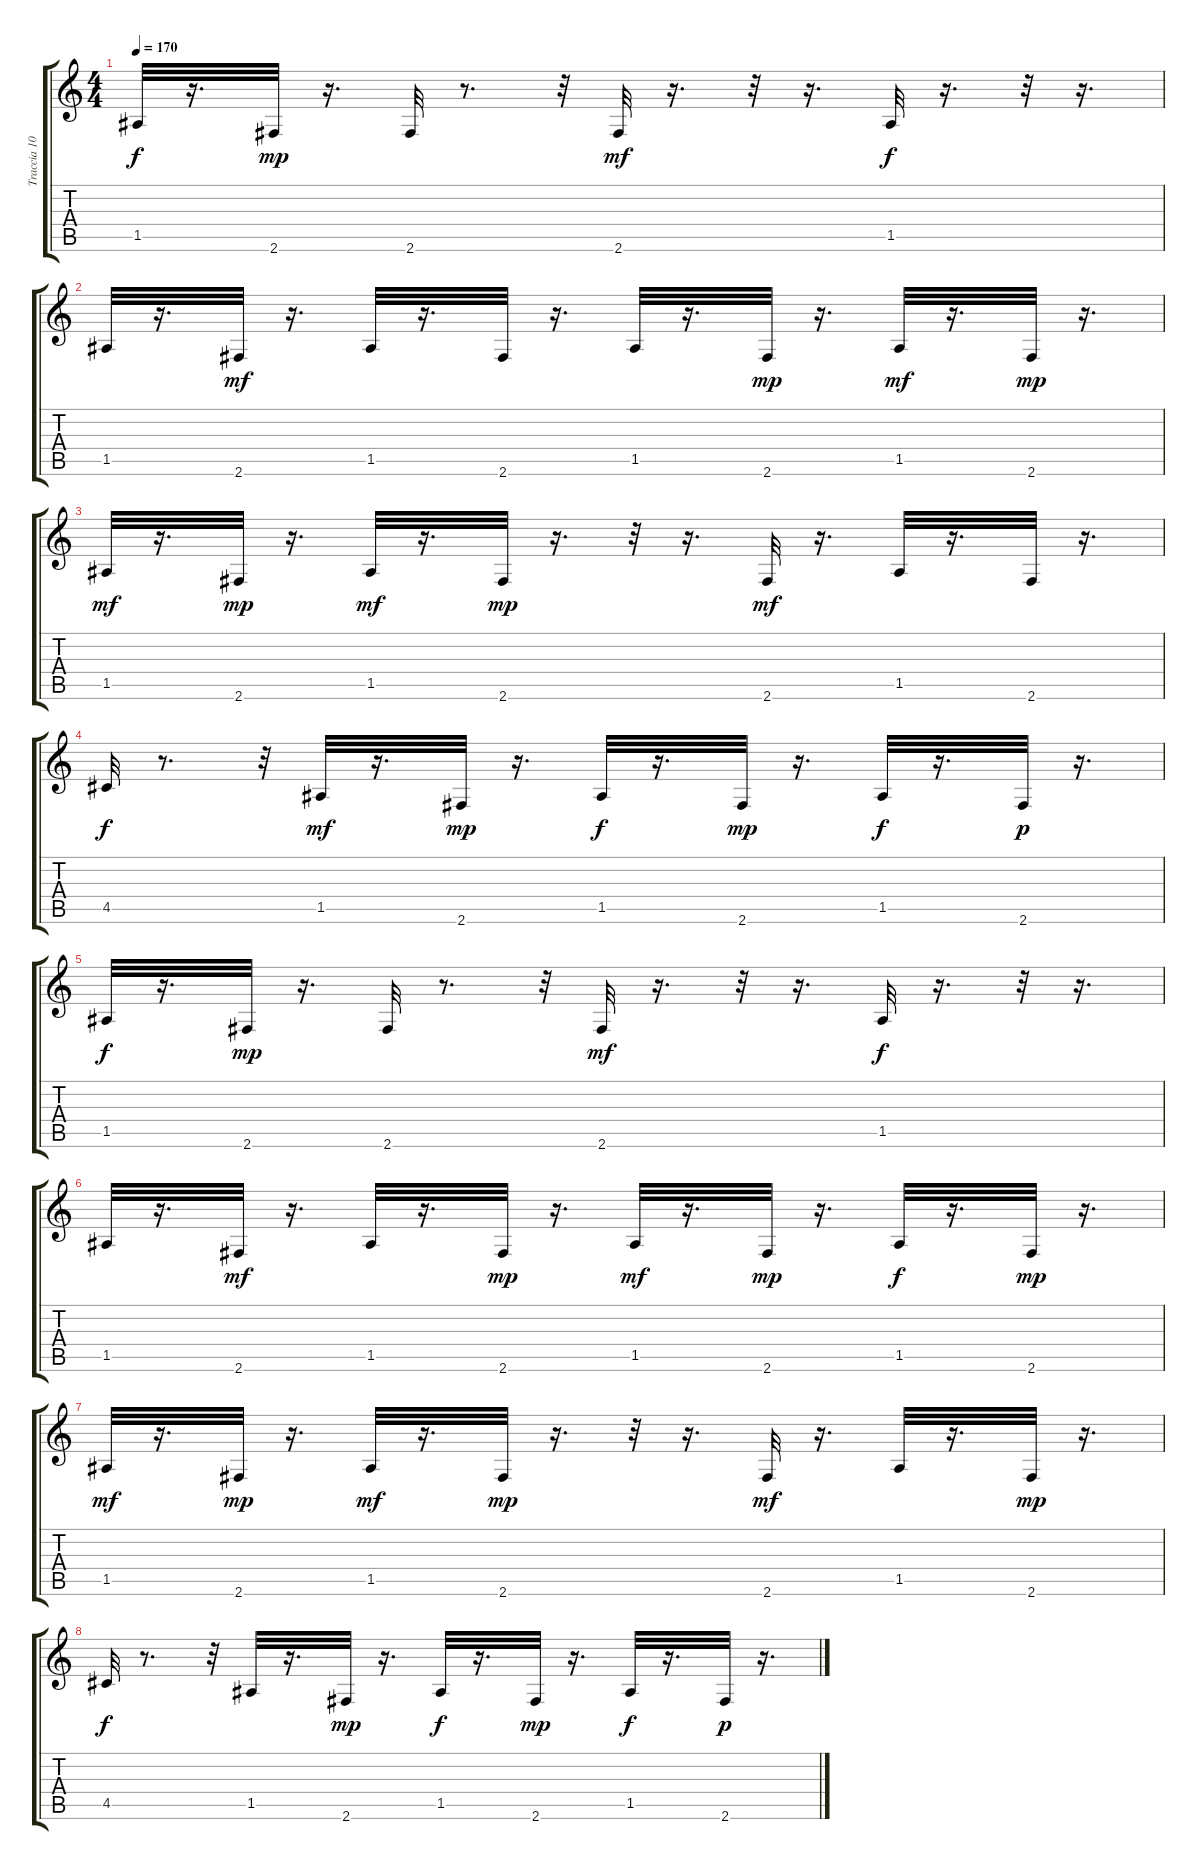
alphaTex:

\track ("Traccia 10" "Traccia 10") {instrument acousticguitarsteel}
\staff {score tabs}
\tuning (E4 B3 G3 D3 A2 E2) {hide}
\ts (4 4)
\tempo 170
\clef g2
\ks c
1.5.32{dy f} r.16{d} 2.6.32{dy mp} r.16{d} 2.6.32 r.8{d} r.32 2.6.32{dy mf} r.16{d} r.32 r.16{d} 1.5.32{dy f} r.16{d} r.32 r.16{d} |
1.5.32 r.16{d} 2.6.32{dy mf} r.16{d} 1.5.32 r.16{d} 2.6.32 r.16{d} 1.5.32 r.16{d} 2.6.32{dy mp} r.16{d} 1.5.32{dy mf} r.16{d} 2.6.32{dy mp} r.16{d} |
1.5.32{dy mf} r.16{d} 2.6.32{dy mp} r.16{d} 1.5.32{dy mf} r.16{d} 2.6.32{dy mp} r.16{d} r.32 r.16{d} 2.6.32{dy mf} r.16{d} 1.5.32 r.16{d} 2.6.32 r.16{d} |
4.5.32{dy f} r.8{d} r.32 1.5.32{dy mf} r.16{d} 2.6.32{dy mp} r.16{d} 1.5.32{dy f} r.16{d} 2.6.32{dy mp} r.16{d} 1.5.32{dy f} r.16{d} 2.6.32{dy p} r.16{d} |
1.5.32{dy f} r.16{d} 2.6.32{dy mp} r.16{d} 2.6.32 r.8{d} r.32 2.6.32{dy mf} r.16{d} r.32 r.16{d} 1.5.32{dy f} r.16{d} r.32 r.16{d} |
1.5.32 r.16{d} 2.6.32{dy mf} r.16{d} 1.5.32 r.16{d} 2.6.32{dy mp} r.16{d} 1.5.32{dy mf} r.16{d} 2.6.32{dy mp} r.16{d} 1.5.32{dy f} r.16{d} 2.6.32{dy mp} r.16{d} |
1.5.32{dy mf} r.16{d} 2.6.32{dy mp} r.16{d} 1.5.32{dy mf} r.16{d} 2.6.32{dy mp} r.16{d} r.32 r.16{d} 2.6.32{dy mf} r.16{d} 1.5.32 r.16{d} 2.6.32{dy mp} r.16{d} |
4.5.32{dy f} r.8{d} r.32 1.5.32 r.16{d} 2.6.32{dy mp} r.16{d} 1.5.32{dy f} r.16{d} 2.6.32{dy mp} r.16{d} 1.5.32{dy f} r.16{d} 2.6.32{dy p} r.16{d}
